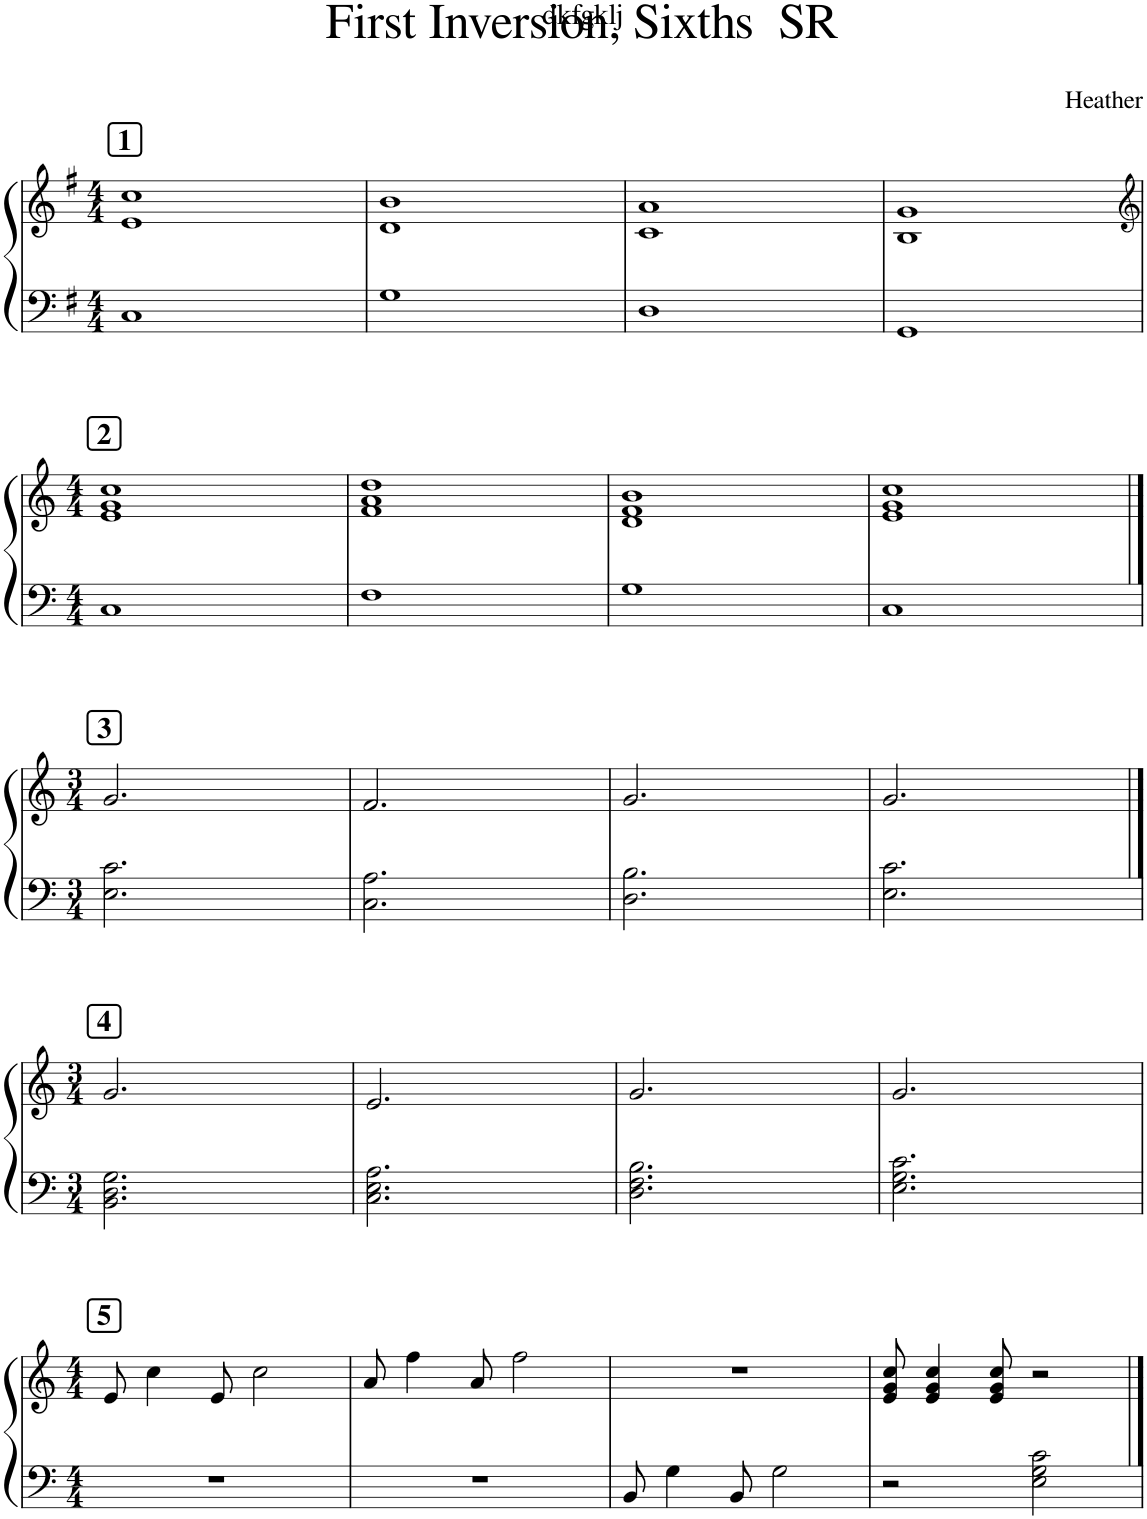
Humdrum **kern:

**kern	**kern
*part1	*part1
*staff2	*staff1
*I"Piano	*
*I'Pno	*
*clefF4	*clefG2
*k[f#]	*k[f#]
*M4/4	*M4/4
=1	=1
!	!LO:TX:a:B:t=1
1C	1e 1cc
=2	=2
1G	1d 1b
=3	=3
1D	1c 1a
=4	=4
1GG	1B 1g
!!LO:LB:g=z
=5	=5
*	*clefG2
*M4/4	*M4/4
!	!LO:TX:a:B:t=2
1C	1e 1g 1cc
=6	=6
1F#	1f# 1a 1dd
=7	=7
1G	1d 1f# 1b
=8	=8
1C	1e 1g 1cc
!!LO:LB:g=z
==9	==9
*M3/4	*M3/4
!	!LO:TX:a:B:t=3
2.E\ 2.c\	2.g/
=10	=10
2.C\ 2.A\	2.f#/
=11	=11
2.D\ 2.B\	2.g/
=12	=12
2.E\ 2.c\	2.g/
!!LO:LB:g=z
==13	==13
*M3/4	*M3/4
!	!LO:TX:a:B:t=4
2.BB\ 2.D\ 2.G\	2.g/
=14	=14
2.C\ 2.E\ 2.A\	2.e/
=15	=15
2.D\ 2.F#\ 2.B\	2.g/
=16	=16
2.E\ 2.G\ 2.c\	2.g/
!!LO:LB:g=z
=17	=17
*M4/4	*M4/4
!	!LO:TX:a:B:t=5
1r	8e/
.	4cc\
.	8e/
.	2cc\
=18	=18
1r	8a/
.	4ff#\
.	8a/
.	2ff#\
=19	=19
8BB/	1r
4G\	.
8BB/	.
2G\	.
=20	=20
2r	8e/ 8g/ 8cc/
.	4e/ 4g/ 4cc/
.	8e/ 8g/ 8cc/
2E\ 2G\ 2c\	2r
==	==
*-	*-
